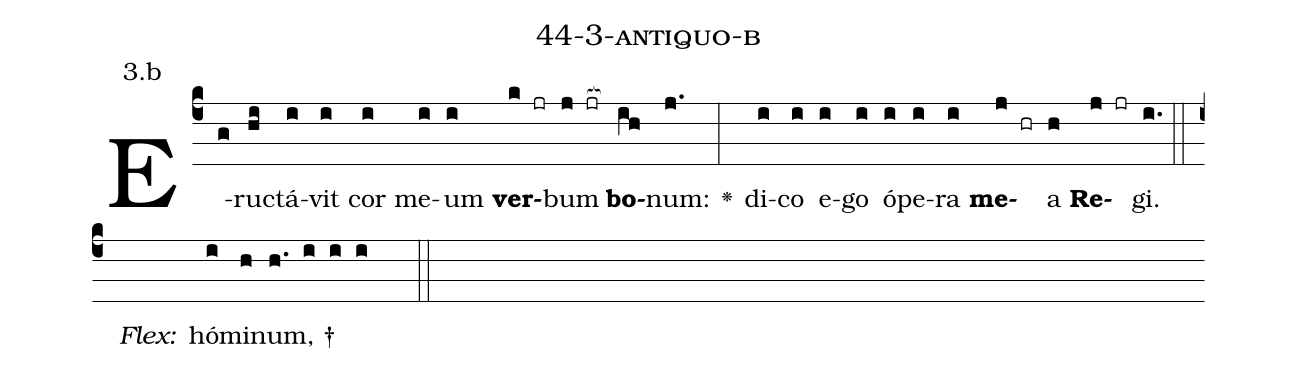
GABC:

name: 44-3-antiquo-b;
annotation: 3.b;
%%
(c4)E(g)ruc(hi)tá(i)vit(i) cor(i) me(i)um(i) <b>ver</b>(k jr)bum(j jr[ocb:1{]) <b>bo</b>(ih[ocb:0}])num:(j.) <v>\greheightstar</v>(:) di(i)co(i) e(i)go(i) ó(i)pe(i)ra(i) <b>me</b>(j hr)a(h) <b>Re</b>(j jr)gi.(i.) (::)
<i>Flex:</i>()  hó(i)mi(h)num, †(h. i i i  ::)

%E(i) u(i) o(j) u(h) a(j) e.(i.) (::)
